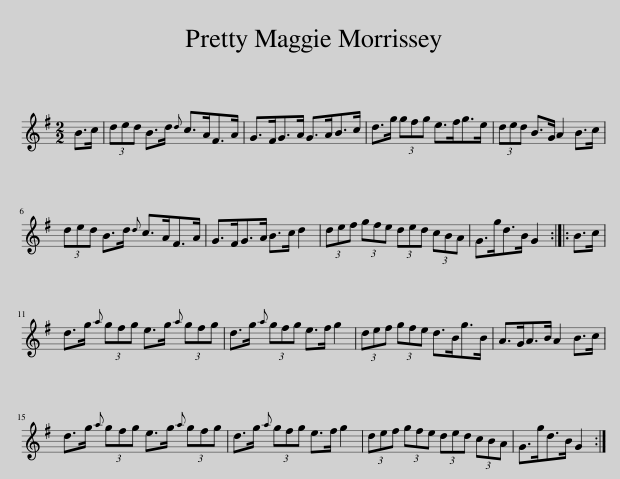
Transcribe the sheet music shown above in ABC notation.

X:1
L:1/8
M:2/2
I:linebreak $
K:G
V:1 treble
V:1
 B>c | (3ded B>d{d} c>AF>A | G>FG>A G>AB>c | d>g (3gfg e>fg>e | (3ded B>G A2 B>c |$ %5
 (3ded B>d{d} c>AF>A | G>FG>A B>c d2 | (3def (3gfe (3ded (3cBA | G>gd>B G2 :: B>c |$ %10
 d>g{a} (3gfg e>g{a} (3gfg | d>g{a} (3gfg e>f g2 | (3def (3gfe d>Bg>B | A>GA>B A2 B>c |$ d>g{a} (3gfg e>g{a} (3gfg | %15
 d>g{a} (3gfg e>f g2 | (3def (3gfe (3ded (3cBA | G>gd>B G2 :| %18
